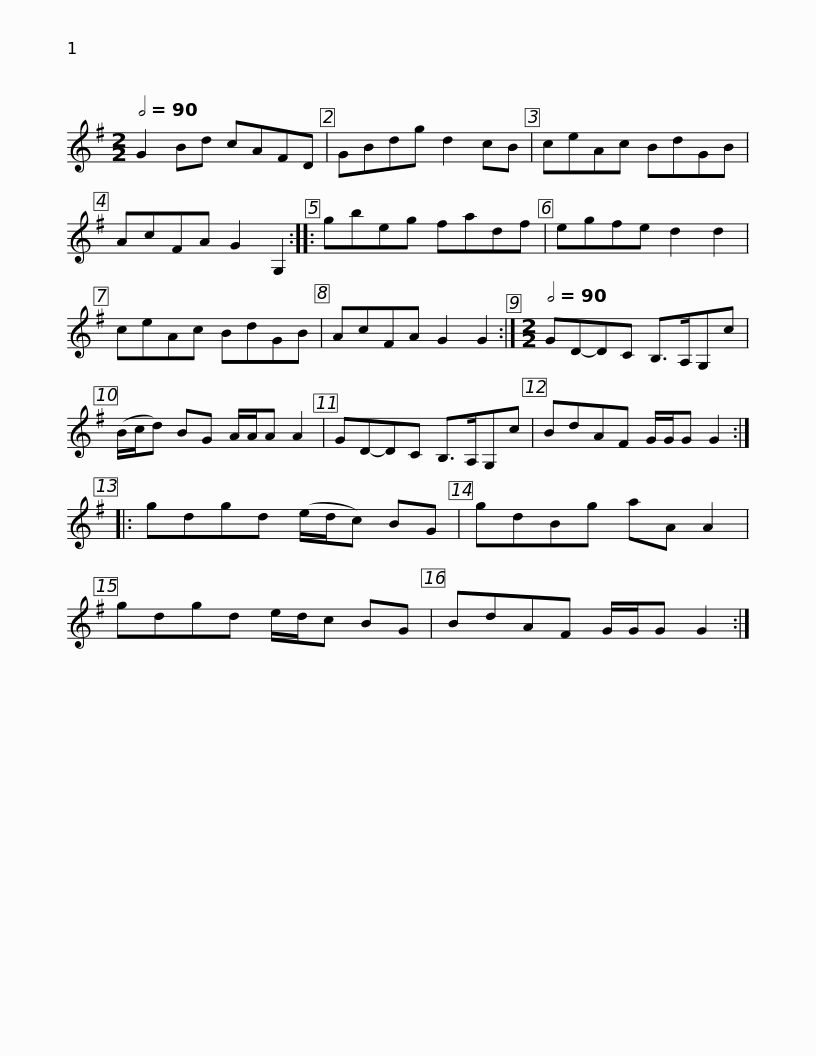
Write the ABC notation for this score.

X:1
L:1/8
Q:1/2=90
M:2/2
I:linebreak $
K:G
V:1 treble
V:1
 G2 Bd cAFD | GBdg d2 cB | ceAc BdGB | AcFA G2 G,2 :: gbeg fadf | %5
 egfe d2 d2 |$ ceAc BdGB | AcFA G2 G2 :|[M:2/2][Q:1/2=90] GD-DC B,>A,G,c | (B/c/d) BG A/A/A A2 | %10
 GD-DC B,>A,G,c |$ BdAF G/G/G G2 :: gdgd (e/d/c) BG | gdBg aA A2 | gdgd e/d/c BG | %15
 BdAF G/G/G G2 :| %16
